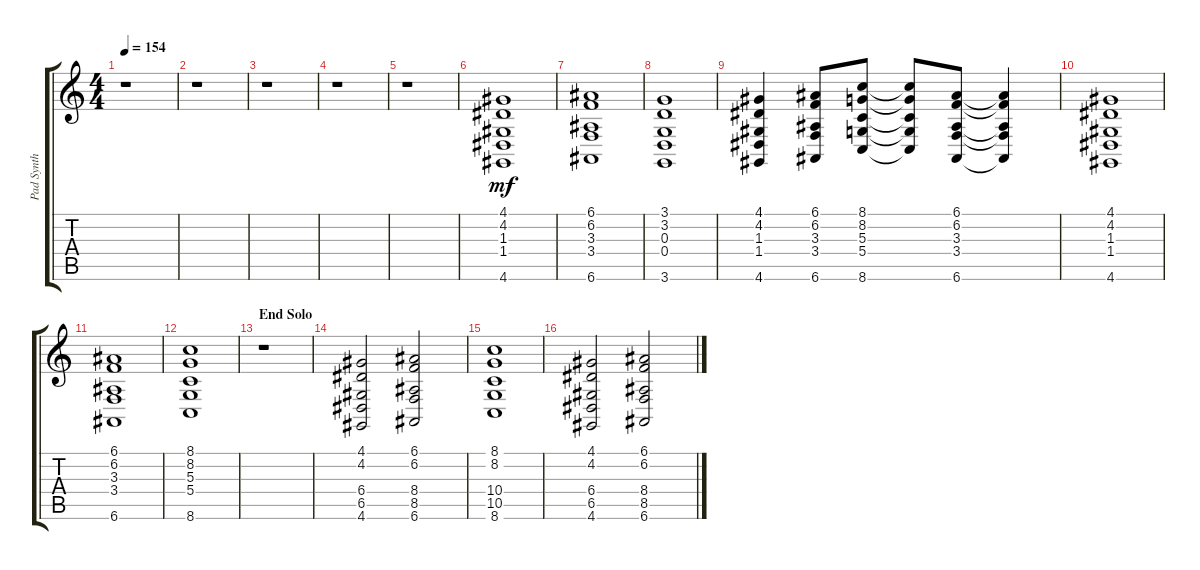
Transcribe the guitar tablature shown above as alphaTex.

\track ("Pad Synth" "Pad Synth") {instrument pad2warm}
\staff {score tabs}
\tuning (E4 B3 G3 D3 A2 E2) {hide}
\ts (4 4)
\tempo 154
\clef g2
\ks c
r.1{dy mf} |
r.1 |
r.1 |
r.1 |
r.1 |
(4.1 4.2 1.3 1.4 4.6).1 |
(6.1 6.2 3.3 3.4 6.6).1 |
(3.1 3.2 0.3 0.4 3.6).1 |
(4.1 4.2 1.3 1.4 4.6).4 (6.1 6.2 3.3 3.4 6.6).8 (8.1 8.2 5.3 5.4 8.6).8 (8.1{t} 8.2{t} 5.3{t} 5.4{t} 8.6{t}).8 (6.1 6.2 3.3 3.4 6.6).8 (6.1{t} 6.2{t} 3.3{t} 3.4{t} 6.6{t}).4 |
(4.1 4.2 1.3 1.4 4.6).1 |
(6.1 6.2 3.3 3.4 6.6).1 |
(8.1 8.2 5.3 5.4 8.6).1 |
\section ("" "End Solo")
r.1 |
(4.1 4.2 6.4 6.5 4.6).2 (6.1 6.2 8.4 8.5 6.6).2 |
(8.1 8.2 10.4 10.5 8.6).1 |
(4.1 4.2 6.4 6.5 4.6).2 (6.1 6.2 8.4 8.5 6.6).2
